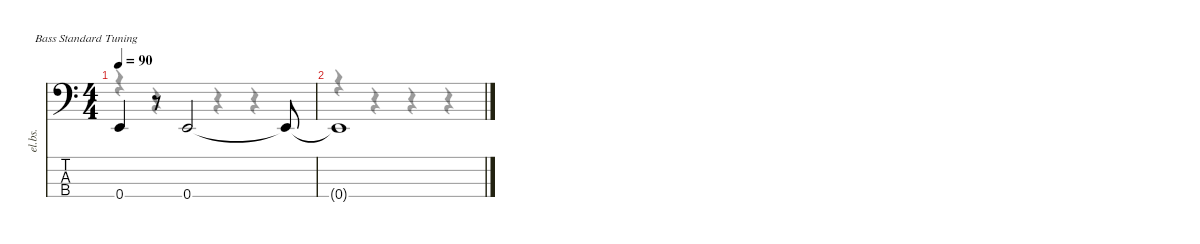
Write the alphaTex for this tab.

\defaultSystemsLayout 4
\hideDynamics
\bracketExtendMode nobrackets
\otherSystemsTrackNameOrientation horizontal
\track ("Bass" "el.bs.") {instrument electricbassfinger}
\staff {score tabs}
\tuning (G2 D2 A1 E1)
\voice
\ts (4 4)
\tempo 90
\clef f4
\ks c
0.4.4{dy f} r.8 0.4.2 0.4{t}.8 |
0.4{t}.1
\voice
\clef f4
\ottava regular
\simile none
\ks c
r.4{dy mf} r.4 r.4 r.4 |
r.4 r.4 r.4 r.4
